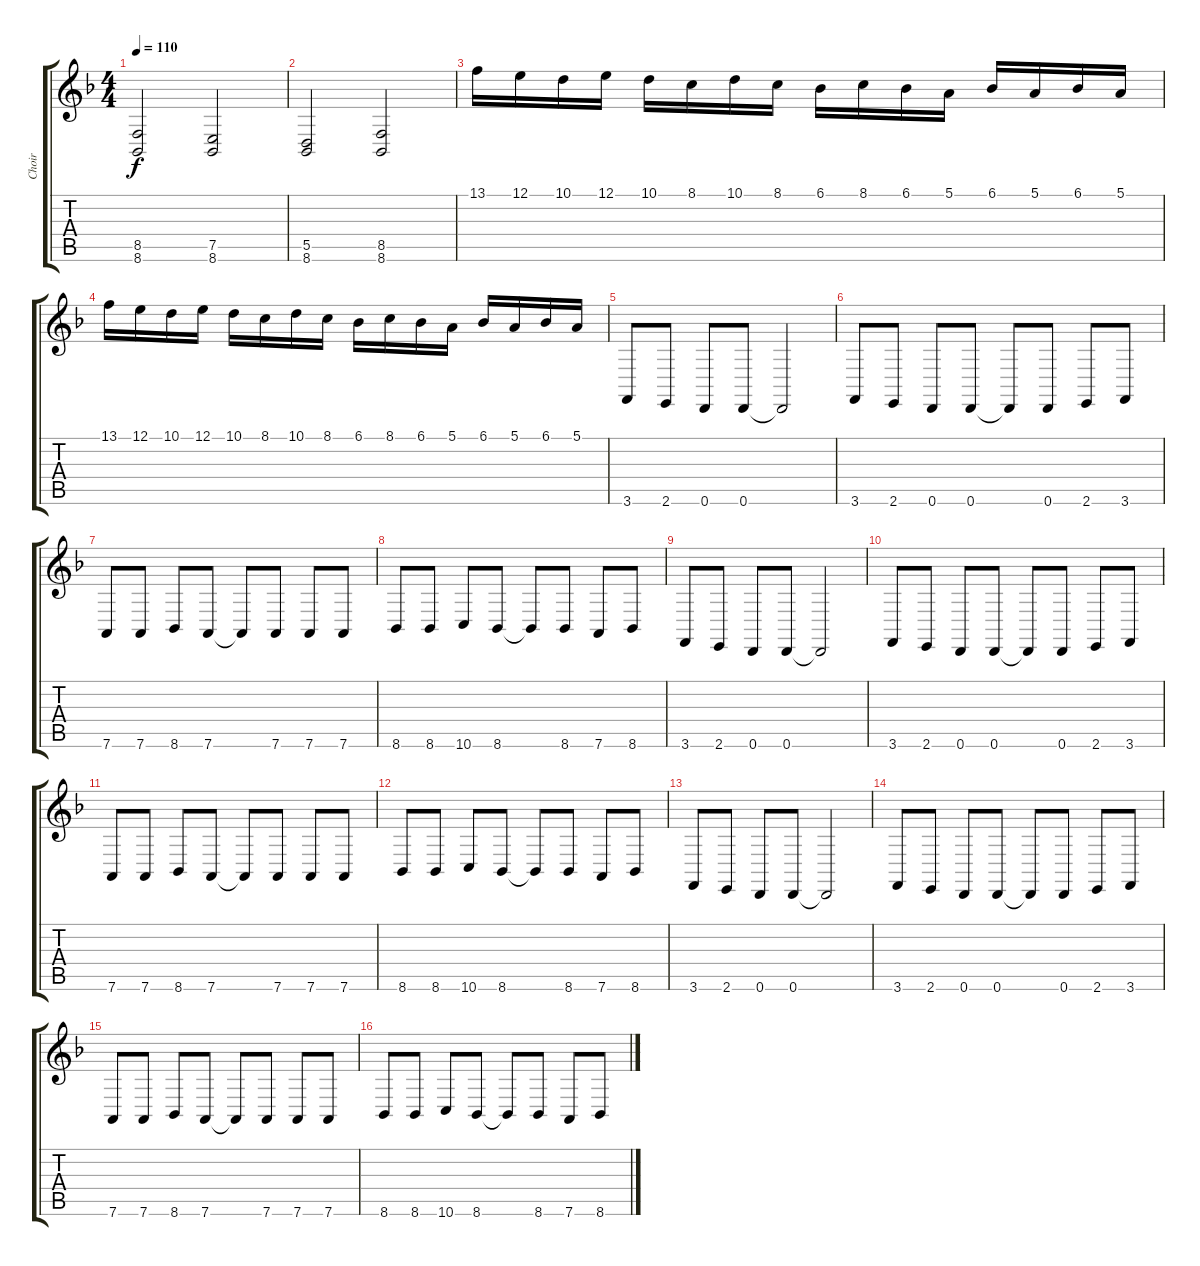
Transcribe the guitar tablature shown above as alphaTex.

\track ("Choir" "Choir") {instrument choiraahs}
\staff {score tabs}
\tuning (E4 B3 G3 D3 A2 D2) {hide}
\ts (4 4)
\tempo 110
\clef g2
\ks dminor
(8.5 8.6).2{dy f} (7.5 8.6).2 |
(5.5 8.6).2 (8.5 8.6).2 |
13.1.16 12.1.16 10.1.16 12.1.16 10.1.16 8.1.16 10.1.16 8.1.16 6.1.16 8.1.16 6.1.16 5.1.16 6.1.16 5.1.16 6.1.16 5.1.16 |
13.1.16 12.1.16 10.1.16 12.1.16 10.1.16 8.1.16 10.1.16 8.1.16 6.1.16 8.1.16 6.1.16 5.1.16 6.1.16 5.1.16 6.1.16 5.1.16 |
3.6.8 2.6.8 0.6.8 0.6.8 0.6{t}.2 |
3.6.8 2.6.8 0.6.8 0.6.8 0.6{t}.8 0.6.8 2.6.8 3.6.8 |
7.6.8 7.6.8 8.6.8 7.6.8 7.6{t}.8 7.6.8 7.6.8 7.6.8 |
8.6.8 8.6.8 10.6.8 8.6.8 8.6{t}.8 8.6.8 7.6.8 8.6.8 |
3.6.8 2.6.8 0.6.8 0.6.8 0.6{t}.2 |
3.6.8 2.6.8 0.6.8 0.6.8 0.6{t}.8 0.6.8 2.6.8 3.6.8 |
7.6.8 7.6.8 8.6.8 7.6.8 7.6{t}.8 7.6.8 7.6.8 7.6.8 |
8.6.8 8.6.8 10.6.8 8.6.8 8.6{t}.8 8.6.8 7.6.8 8.6.8 |
3.6.8 2.6.8 0.6.8 0.6.8 0.6{t}.2 |
3.6.8 2.6.8 0.6.8 0.6.8 0.6{t}.8 0.6.8 2.6.8 3.6.8 |
7.6.8 7.6.8 8.6.8 7.6.8 7.6{t}.8 7.6.8 7.6.8 7.6.8 |
8.6.8 8.6.8 10.6.8 8.6.8 8.6{t}.8 8.6.8 7.6.8 8.6.8
